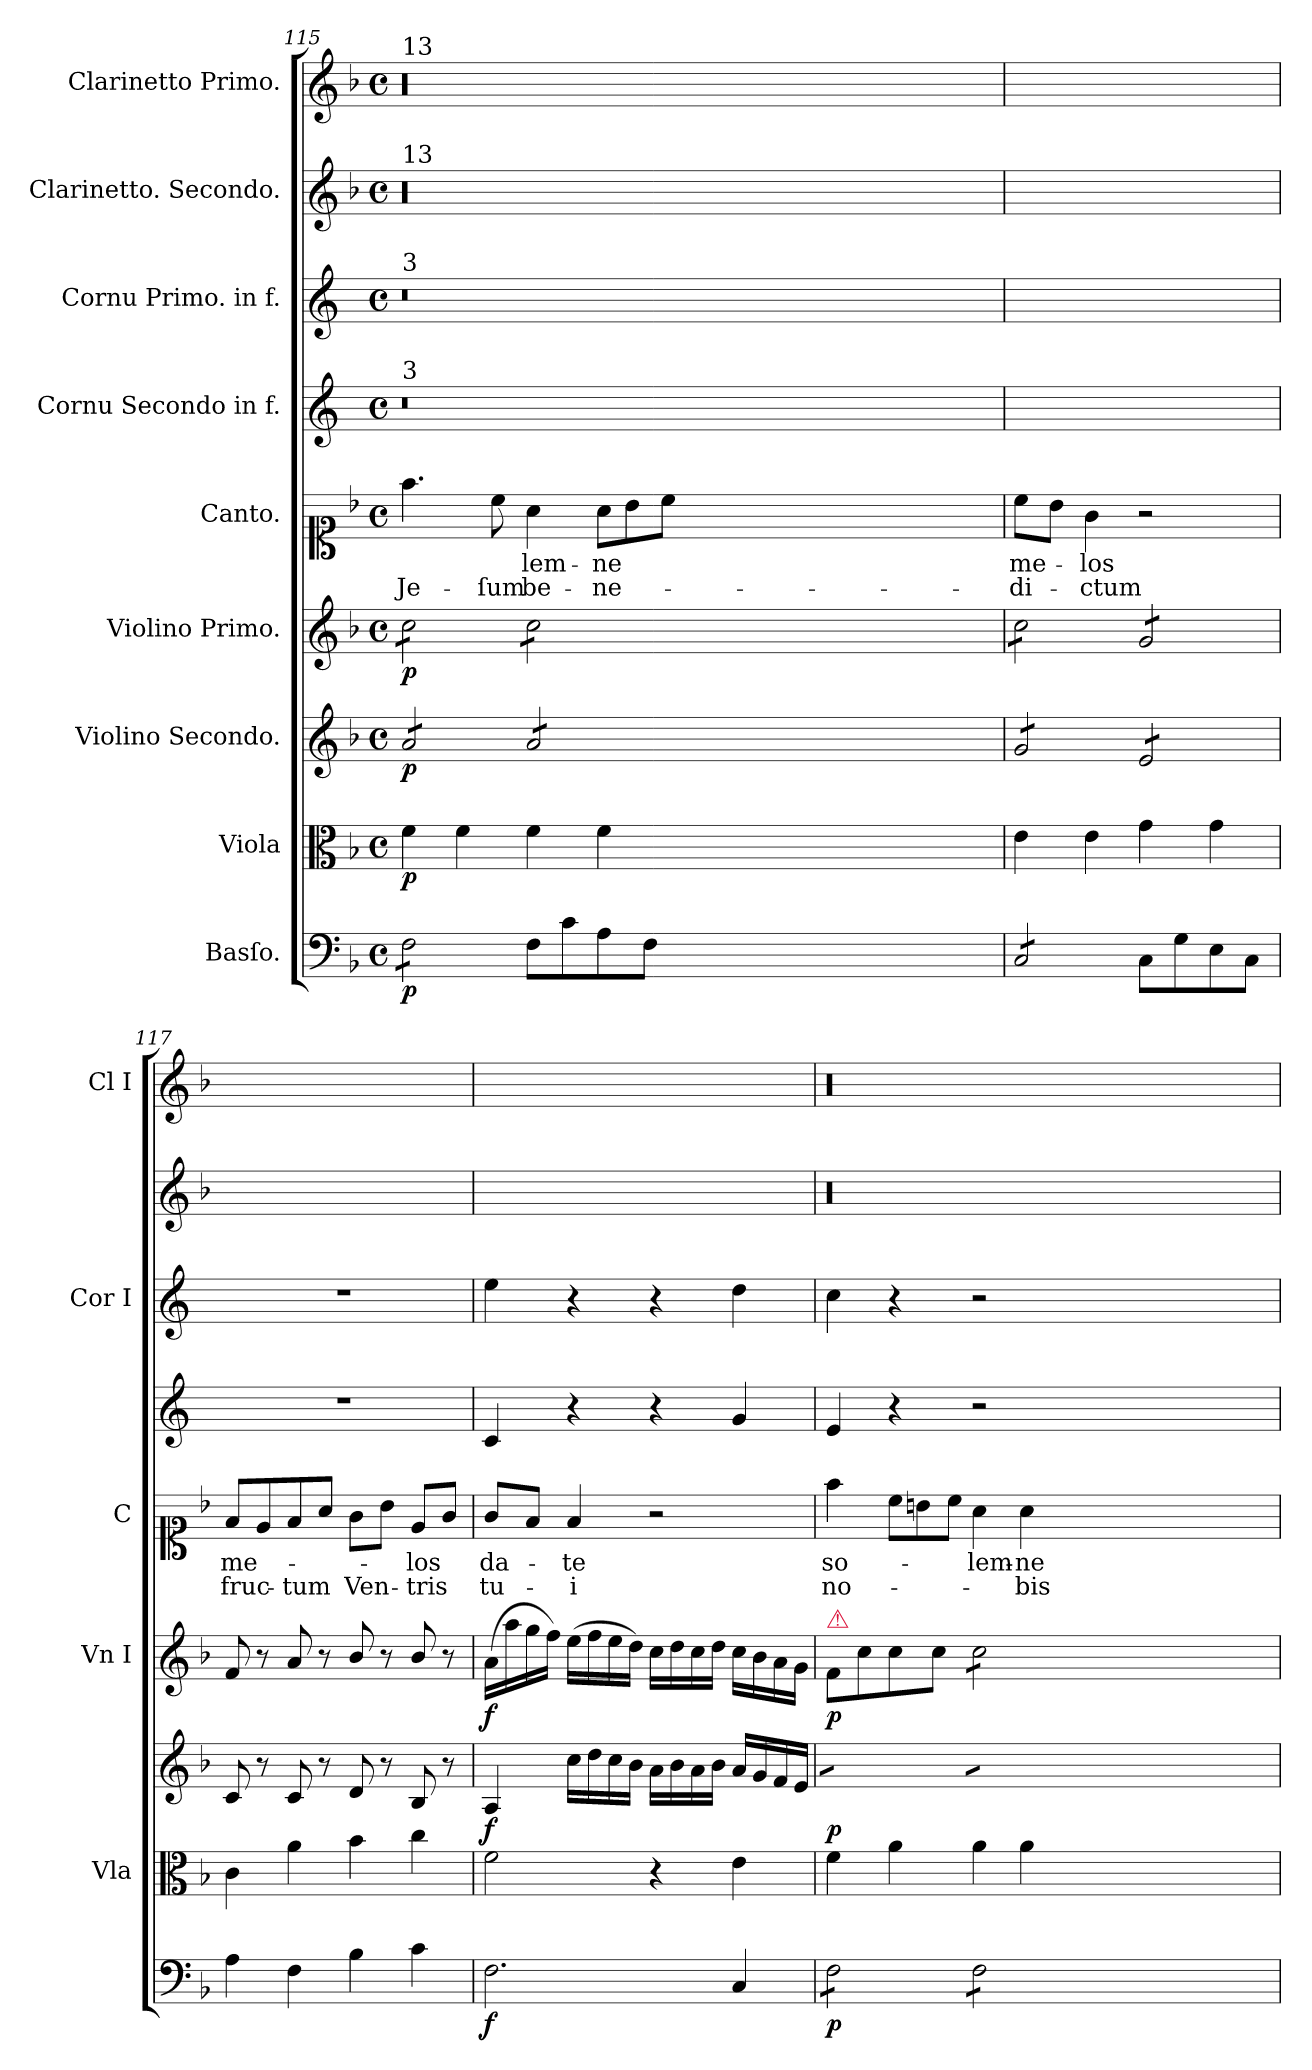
**kern	**dynam	**kern	**dynam	**kern	**dynam	**kern	**dynam	**kern	**text	**text	**kern	**kern	**kern	**kern
*part9	*part9	*part8	*part8	*part7	*part7	*part6	*part6	*part5	*part5	*part5	*part4	*part3	*part2	*part1
*staff9	*staff9	*staff8	*staff8	*staff7	*staff7	*staff6	*staff6	*staff5	*staff5	*staff5	*staff4	*staff3	*staff2	*staff1
*I"Basſo.	*	*I"Viola	*	*I"Violino Secondo.	*	*I"Violino Primo.	*	*I"Canto.	*	*	*I"Cornu Secondo in f.	*I"Cornu Primo. in f.	*I"Clarinetto. Secondo.	*I"Clarinetto Primo.
*	*	*I'Vla	*	*	*	*I'Vn I	*	*I'C	*	*	*	*I'Cor I	*	*I'Cl I
*clefF4	*	*clefC3	*	*clefG2	*	*clefG2	*	*clefC1	*	*	*clefG2	*clefG2	*clefG2	*clefG2
*	*	*	*	*	*	*	*	*	*	*	*ITrd4c7	*ITrd4c7	*	*
*k[b-]	*	*k[b-]	*	*k[b-]	*	*k[b-]	*	*k[b-]	*	*	*k[b-]	*k[b-]	*k[b-]	*k[b-]
*F:	*	*F:	*	*F:	*	*F:	*	*F:	*	*	*	*	*F:	*F:
*M4/4	*	*M4/4	*	*M4/4	*	*M4/4	*	*M4/4	*	*	*M4/4	*M4/4	*M4/4	*M4/4
*met(c)	*	*met(c)	*	*met(c)	*	*met(c)	*	*met(c)	*	*	*met(c)	*met(c)	*met(c)	*met(c)
=115	=115	=115	=115	=115	=115	=115	=115	=115	=115	=115	=115	=115	=115	=115
!	!	!	!	!	!	!	!	!	!	!	!	!	!	!LO:TX:a:t=13
!	!	!	!	!	!	!	!	!	!	!	!	!	!LO:TX:a:t=13	!
!	!	!	!	!	!	!	!	!	!	!	!	!LO:TX:a:t=3	!	!
!	!	!	!	!	!	!	!	!	!	!	!LO:TX:a:t=3	!	!	!
!	!	!	!LO:DY:b	!	!	!	!LO:DY:b	!	!	!	!	!	!	!
*tremolo	*	*	*	*	*	*	*	*	*	*	*	*	*	*
*	*	*	*	*tremolo	*	*	*	*	*	*	*	*	*	*
*	*	*	*	*	*	*tremolo	*	*	*	*	*	*	*	*
8F\L	p	4f\	p	8a/L	p	8cc\L	p	4.ff\	.	Je-	0r	0r	00r	00r
8F\	.	.	.	8a/	.	8cc\	.	.	.	.	.	.	.	.
8F\	.	4f\	.	8a/	.	8cc\	.	.	.	.	.	.	.	.
8F\J	.	.	.	8a/J	.	8cc\J	.	8cc\	.	-ſum	.	.	.	.
*Xtremolo	*	*	*	*	*	*	*	*	*	*	*	*	*	*
8F\L	.	4f\	.	8a/L	.	8cc\L	.	4a\	-lem-	be-	.	.	.	.
8c\	.	.	.	8a/	.	8cc\	.	.	.	.	.	.	.	.
*	*	*	*	*	*	*	*	*Xtuplet	*	*	*	*	*	*
8A\	.	4f\	.	8a/	.	8cc\	.	12a\L	-ne	-ne-	.	.	.	.
.	.	.	.	.	.	.	.	12b-\	.	.	.	.	.	.
8F\J	.	.	.	8a/J	.	8cc\J	.	.	.	.	.	.	.	.
.	.	.	.	.	.	.	.	12cc\J	.	.	.	.	.	.
0.ryy	.	0.ryy	.	0.ryy	.	0.ryy	.	0.ryy	.	.	.	.	.	.
.	.	.	.	.	.	.	.	.	.	.	0ryy	0ryy	.	.
=116	=116	=116	=116	=116	=116	=116	=116	=116	=116	=116	=116	=116	=116	=116
*tremolo	*	*	*	*	*	*	*	*	*	*	*	*	*	*
8C/L	.	4e\	.	8g/L	.	8cc\L	.	8cc\L	me-	-di-	1ryy	1ryy	1ryy	1ryy
8C/	.	.	.	8g/	.	8cc\	.	8b-\J	.	.	.	.	.	.
8C/	.	4e\	.	8g/	.	8cc\	.	4g\	-los	-ctum	.	.	.	.
8C/J	.	.	.	8g/J	.	8cc\J	.	.	.	.	.	.	.	.
*Xtremolo	*	*	*	*	*	*	*	*	*	*	*	*	*	*
8C\L	.	4g\	.	8e/L	.	8g/L	.	2r	.	.	.	.	.	.
8G\	.	.	.	8e/	.	8g/	.	.	.	.	.	.	.	.
8E\	.	4g\	.	8e/	.	8g/	.	.	.	.	.	.	.	.
8C\J	.	.	.	8e/J	.	8g/J	.	.	.	.	.	.	.	.
*	*	*	*	*	*	*Xtremolo	*	*	*	*	*	*	*	*
*	*	*	*	*Xtremolo	*	*	*	*	*	*	*	*	*	*
=117	=117	=117	=117	=117	=117	=117	=117	=117	=117	=117	=117	=117	=117	=117
4A\	.	4c\	.	8c/	.	8f/	.	8f/L	me-	fruc-	1r	1r	1ryy	1ryy
.	.	.	.	8r	.	8r	.	8e/	.	.	.	.	.	.
4F\	.	4a\	.	8c/	.	8a/	.	8f/	.	-tum	.	.	.	.
.	.	.	.	8r	.	8r	.	8a/J	.	.	.	.	.	.
4B-\	.	4b-\	.	8d/	.	8b-/	.	8g\L	.	Ven-	.	.	.	.
.	.	.	.	8r	.	8r	.	8b-\J	.	.	.	.	.	.
4c\	.	4cc\	.	8B-/	.	8b-/	.	8e/L	-los	-tris	.	.	.	.
.	.	.	.	8r	.	8r	.	8g/J	.	.	.	.	.	.
=118	=118	=118	=118	=118	=118	=118	=118	=118	=118	=118	=118	=118	=118	=118
!	!	!	!	!	!	!	!LO:DY:b	!	!	!	!	!	!	!
2.F\	f	2f\	.	4A/	f	(16a\LL	f	8g/L	da-	tu-	4F/	4a\	1ryy	1ryy
.	.	.	.	.	.	16aa\	.	.	.	.	.	.	.	.
.	.	.	.	.	.	16gg\	.	8f/J	.	.	.	.	.	.
.	.	.	.	.	.	16ff\JJ)	.	.	.	.	.	.	.	.
.	.	.	.	16cc\LL	.	(16ee\LL	.	4f/	-te	-i	4r	4r	.	.
.	.	.	.	16dd\	.	16ff\	.	.	.	.	.	.	.	.
.	.	.	.	16cc\	.	16ee\	.	.	.	.	.	.	.	.
.	.	.	.	16b-\JJ	.	16dd\JJ)	.	.	.	.	.	.	.	.
.	.	4r	.	16a\LL	.	16cc\LL	.	2r	.	.	4r	4r	.	.
.	.	.	.	16b-\	.	16dd\	.	.	.	.	.	.	.	.
.	.	.	.	16a\	.	16cc\	.	.	.	.	.	.	.	.
.	.	.	.	16b-\JJ	.	16dd\JJ	.	.	.	.	.	.	.	.
4C/	.	4e\	.	16a/LL	.	16cc\LL	.	.	.	.	4c/	4g\	.	.
.	.	.	.	16g/	.	16b-\	.	.	.	.	.	.	.	.
.	.	.	.	16f/	.	16a\	.	.	.	.	.	.	.	.
.	.	.	.	16e/JJ	.	16g\JJ	.	.	.	.	.	.	.	.
=119	=119	=119	=119	=119	=119	=119	=119	=119	=119	=119	=119	=119	=119	=119
!	!	!	!	!	!	!LO:TX:a:color=crimson:t=⚠	!	!	!	!	!	!	!	!
!	!	!	!	!LO:TX:a:color=crimson:t=⚠	!	!	!	!	!	!	!	!	!	!
!	!	!	!	!	!	!	!LO:DY:b	!	!	!	!	!	!	!
*tremolo	*	*	*	*	*	*	*	*	*	*	*	*	*	*
*	*	*	*	*tremolo	*	*	*	*	*	*	*	*	*	*
8F\L	p	4f\	.	8a/yyL	p	8f/L	p	4ff\	so-	no-	4A/	4f\	00r	00r
8F\	.	.	.	8a/yy	.	8cc\	.	.	.	.	.	.	.	.
8F\	.	4a\	.	8a/yy	.	8cc\	.	12cc\L	.	.	4r	4r	.	.
.	.	.	.	.	.	.	.	12bn\	.	.	.	.	.	.
8F\J	.	.	.	8a/yyJ	.	8cc\J	.	.	.	.	.	.	.	.
.	.	.	.	.	.	.	.	12cc\J	.	.	.	.	.	.
*	*	*	*	*	*	*tremolo	*	*	*	*	*	*	*	*
8F\L	.	4a\	.	8a/yyL	.	8cc\L	.	4a\	-lem-	.	2r	2r	.	.
8F\	.	.	.	8a/yy	.	8cc\	.	.	.	.	.	.	.	.
8F\	.	4a\	.	8a/yy	.	8cc\	.	4a\	-ne	-bis	.	.	.	.
8F\J	.	.	.	8a/yyJ	.	8cc\J	.	.	.	.	.	.	.	.
*	*	*	*	*	*	*Xtremolo	*	*	*	*	*	*	*	*
*	*	*	*	*Xtremolo	*	*	*	*	*	*	*	*	*	*
*Xtremolo	*	*	*	*	*	*	*	*	*	*	*	*	*	*
0.ryy	.	0.ryy	.	0.ryy	.	0.ryy	.	0.ryy	.	.	0.ryy	0.ryy	.	.
=	=	=	=	=	=	=	=	=	=	=	=	=	=	=
*-	*-	*-	*-	*-	*-	*-	*-	*-	*-	*-	*-	*-	*-	*-
